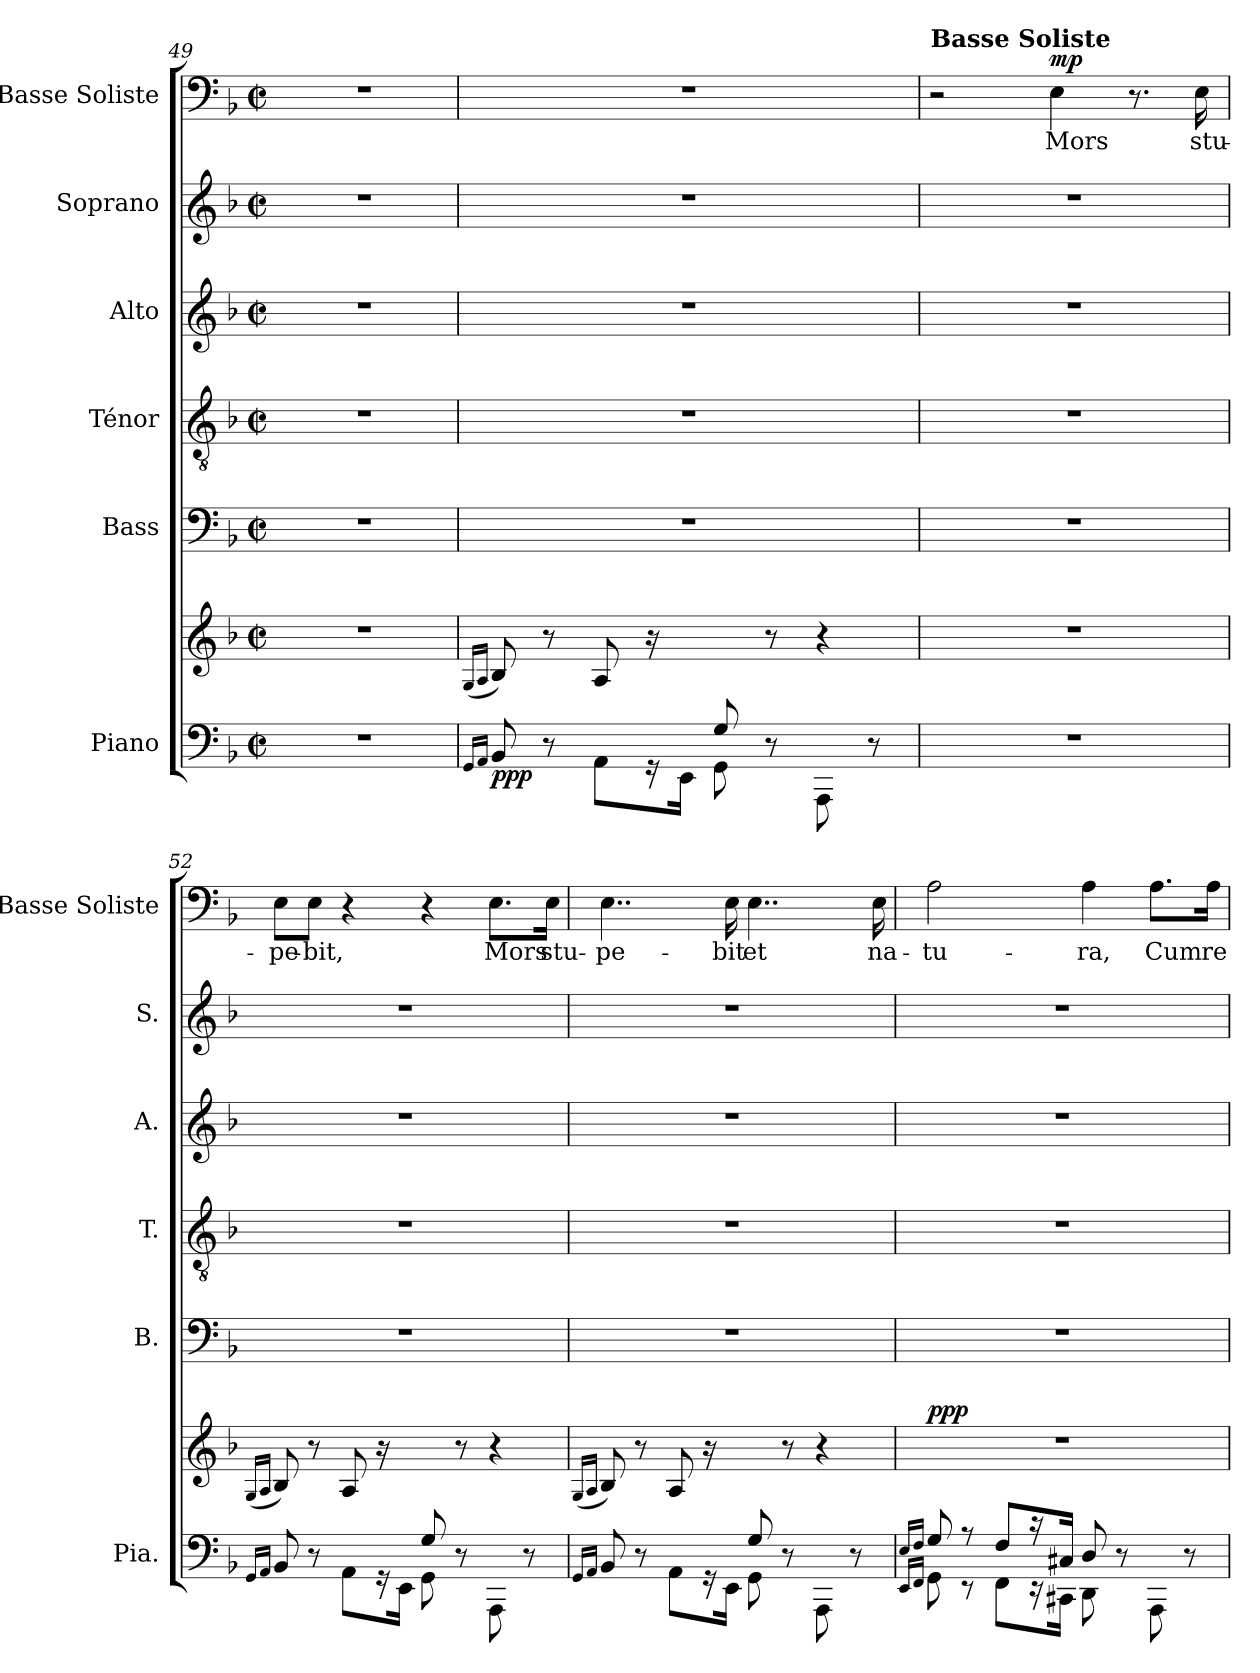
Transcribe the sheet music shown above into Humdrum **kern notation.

**kern	**kern	**dynam	**kern	**kern	**kern	**kern	**kern	**text	**dynam
*part6	*part6	*part6	*part5	*part4	*part3	*part2	*part1	*part1	*part1
*staff7	*staff6	*staff6/7	*staff5	*staff4	*staff3	*staff2	*staff1	*staff1	*staff1
*I"Piano	*	*	*I"Bass	*I"Ténor	*I"Alto	*I"Soprano	*I"Basse Soliste	*	*
*I'Pia.	*	*	*I'B.	*I'T.	*I'A.	*I'S.	*I'Basse Soliste	*	*
*clefF4	*clefG2	*	*clefF4	*clefGv2	*clefG2	*clefG2	*clefF4	*	*
*k[b-]	*k[b-]	*	*k[b-]	*k[b-]	*k[b-]	*k[b-]	*k[b-]	*	*
*M2/2	*M2/2	*	*M2/2	*M2/2	*M2/2	*M2/2	*M2/2	*	*
*met(c|)	*met(c|)	*	*met(c|)	*met(c|)	*met(c|)	*met(c|)	*met(c|)	*	*
=49	=49	=49	=49	=49	=49	=49	=49	=49	=49
1r	1r	.	1r	1r	1r	1r	1r	.	.
=50	=50	=50	=50	=50	=50	=50	=50	=50	=50
*^	*	*	*	*	*	*	*	*	*
.	16qGG/LL	(<16qG/LL	.	.	.	.	.	.	.	.
.	16qAA/JJ	16qA/JJ	.	.	.	.	.	.	.	.
!	!	!	!LO:DY:b=2	!	!	!	!	!	!	!
4..ryy	8BB-/	8B-/)	ppp	1r	1r	1r	1r	1r	.	.
.	8r	8r	.	.	.	.	.	.	.	.
.	8AA\L	8A/L	.	.	.	.	.	.	.	.
.	16r	16r	.	.	.	.	.	.	.	.
16E/Jk	16EE\Jk	8.ryy	.	.	.	.	.	.	.	.
8G/	8GG\	.	.	.	.	.	.	.	.	.
4.ryy	8r	8r	.	.	.	.	.	.	.	.
.	8AAA\	4r	.	.	.	.	.	.	.	.
.	8r	.	.	.	.	.	.	.	.	.
=51	=51	=51	=51	=51	=51	=51	=51	=51	=51	=51
!	!	!	!	!	!	!	!	!LO:TX:a:B:t=Basse Soliste	!	!
*v	*v	*	*	*	*	*	*	*	*	*
1r	1r	.	1r	1r	1r	1r	2r	.	.
!	!	!	!	!	!	!	!	!LO:LY:b	!LO:DY:b
.	.	.	.	.	.	.	4E\	Mors	mp
.	.	.	.	.	.	.	8.r	.	.
!	!	!	!	!	!	!	!	!LO:LY:b	!
.	.	.	.	.	.	.	16E\	stu-	.
=52	=52	=52	=52	=52	=52	=52	=52	=52	=52
*^	*	*	*	*	*	*	*	*	*
.	16qGG/LL	(<16qG/LL	.	.	.	.	.	.	.	.
.	16qAA/JJ	16qA/JJ	.	.	.	.	.	.	.	.
!	!	!	!	!	!	!	!	!	!LO:LY:b	!
4..ryy	8BB-/	8B-/)	.	1r	1r	1r	1r	8E\L	-pe-	.
!	!	!	!	!	!	!	!	!	!LO:LY:b	!
.	8r	8r	.	.	.	.	.	8E\J	-bit,	.
.	8AA\L	8A/L	.	.	.	.	.	4r	.	.
.	16r	16r	.	.	.	.	.	.	.	.
16E/Jk	16EE\Jk	8.ryy	.	.	.	.	.	.	.	.
8G/	8GG\	.	.	.	.	.	.	4r	.	.
4.ryy	8r	8r	.	.	.	.	.	.	.	.
!	!	!	!	!	!	!	!	!	!LO:LY:b	!
.	8AAA\	4r	.	.	.	.	.	8.E\L	Mors	.
.	8r	.	.	.	.	.	.	.	.	.
!	!	!	!	!	!	!	!	!	!LO:LY:b	!
.	.	.	.	.	.	.	.	16E\Jk	stu-	.
!!LO:LB:g=z
=53	=53	=53	=53	=53	=53	=53	=53	=53	=53	=53
.	16qGG/LL	(<16qG/LL	.	.	.	.	.	.	.	.
.	16qAA/JJ	16qA/JJ	.	.	.	.	.	.	.	.
!	!	!	!	!	!	!	!	!	!LO:LY:b	!
4..ryy	8BB-/	8B-/)	.	1r	1r	1r	1r	4..E\	-pe-	.
.	8r	8r	.	.	.	.	.	.	.	.
.	8AA\L	8A/L	.	.	.	.	.	.	.	.
.	16r	16r	.	.	.	.	.	.	.	.
!	!	!	!	!	!	!	!	!	!LO:LY:b	!
16E/Jk	16EE\Jk	8.ryy	.	.	.	.	.	16E\	-bit	.
!	!	!	!	!	!	!	!	!	!LO:LY:b	!
8G/	8GG\	.	.	.	.	.	.	4..E\	et	.
4.ryy	8r	8r	.	.	.	.	.	.	.	.
.	8AAA\	4r	.	.	.	.	.	.	.	.
.	8r	.	.	.	.	.	.	.	.	.
!	!	!	!	!	!	!	!	!	!LO:LY:b	!
.	.	.	.	.	.	.	.	16E\	na-	.
=54	=54	=54	=54	=54	=54	=54	=54	=54	=54	=54
16qE/LL	16qEE/LL	.	.	.	.	.	.	.	.	.
16qF/JJ	16qFF/JJ	.	.	.	.	.	.	.	.	.
!	!	!	!LO:DY:a	!	!	!	!	!	!LO:LY:b	!
8G/	8GG\	1r	ppp	1r	1r	1r	1r	2A\	-tu-	.
8r	8r	.	.	.	.	.	.	.	.	.
8F/L	8FF\L	.	.	.	.	.	.	.	.	.
16r	16r	.	.	.	.	.	.	.	.	.
16C#X/Jk	16CC#X\Jk	.	.	.	.	.	.	.	.	.
!	!	!	!	!	!	!	!	!	!LO:LY:b	!
8D/	8DD\	.	.	.	.	.	.	4A\	-ra,	.
8ryy	8r	.	.	.	.	.	.	.	.	.
!	!	!	!	!	!	!	!	!	!LO:LY:b	!
8ryy	8AAA\	.	.	.	.	.	.	8.A\L	Cum	.
8ryy	8r	.	.	.	.	.	.	.	.	.
!	!	!	!	!	!	!	!	!	!LO:LY:b	!
.	.	.	.	.	.	.	.	16A\Jk	re-	.
*v	*v	*	*	*	*	*	*	*	*	*
=	=	=	=	=	=	=	=	=	=
*-	*-	*-	*-	*-	*-	*-	*-	*-	*-
